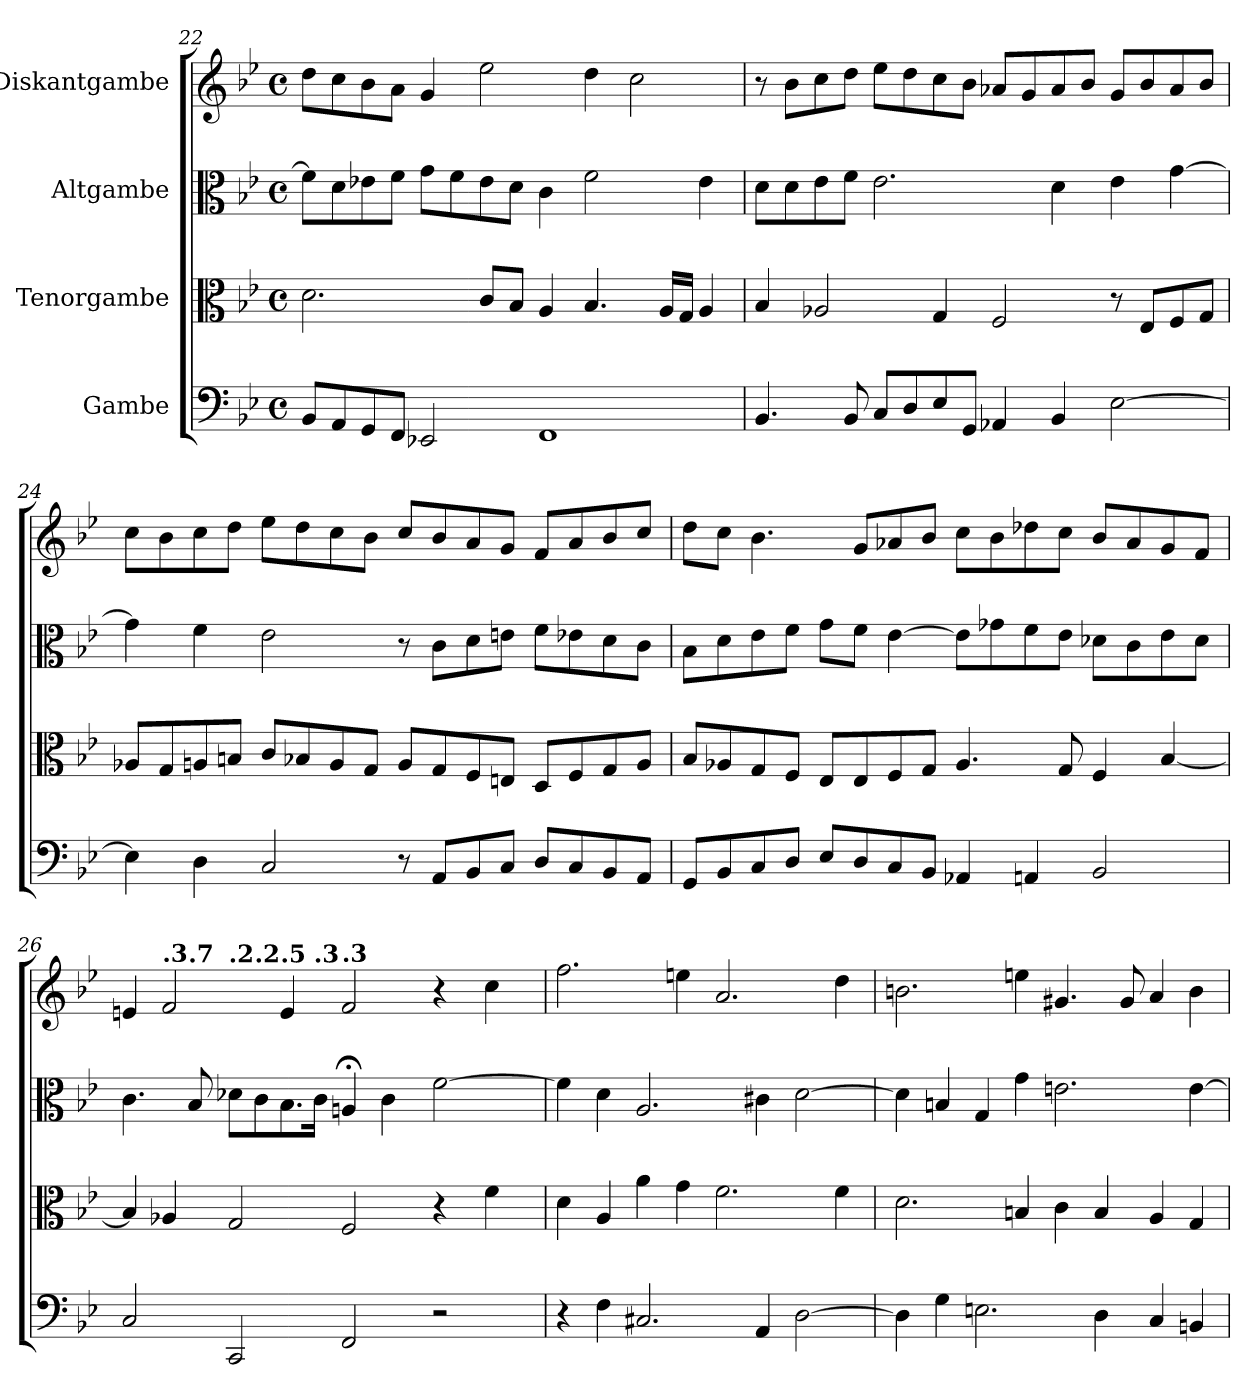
**kern	**kern	**kern	**kern
*part4	*part3	*part2	*part1
*staff4	*staff3	*staff2	*staff1
*I"Gambe	*I"Tenorgambe	*I"Altgambe	*I"Diskantgambe
*clefF4	*clefC3	*clefC3	*clefG2
*k[b-e-]	*k[b-e-]	*k[b-e-]	*k[b-e-]
*M4/2	*M4/2	*M4/2	*M4/2
*met(c)	*met(c)	*met(c)	*met(c)
=22	=22	=22	=22
8BB-/L	2.d\	8f\L]	8dd\L
8AA/	.	8d\	8cc\
8GG/	.	8e-X\	8b-\
8FF/J	.	8f\J	8a\J
2EE-X/	.	8g\L	4g/
.	.	8f\	.
.	8c/L	8e-\	2ee-\
.	8B-/J	8d\J	.
1FF	4A/	4c\	.
.	4.B-/	2f\	4dd\
.	.	.	2cc\
.	16A/LL	.	.
.	16G/JJ	.	.
.	4A/	4e-\	.
=23	=23	=23	=23
4.BB-/	4B-/	8d\L	8r
.	.	8d\	8b-\L
.	2A-X/	8e-\	8cc\
8BB-/	.	8f\J	8dd\J
8C/L	.	2.e-\	8ee-\L
8D/	.	.	8dd\
8E-/	4G/	.	8cc\
8GG/J	.	.	8b-\J
4AA-X/	2F/	.	8a-X/L
.	.	.	8g/
4BB-/	.	4d\	8a-/
.	.	.	8b-/J
[2E-\	8r	4e-\	8g/L
.	8E-/L	.	8b-/
.	8F/	[4g\	8a-/
.	8G/J	.	8b-/J
=24	=24	=24	=24
4E-\]	8A-X/L	4g\]	8cc\L
.	8G/	.	8b-\
4D\	8An/	4f\	8cc\
.	8Bn/J	.	8dd\J
2C/	8c/L	2e-\	8ee-\L
.	8B-X/	.	8dd\
.	8A/	.	8cc\
.	8G/J	.	8b-\J
8r	8A/L	8r	8cc/L
8AA/L	8G/	8c\L	8b-/
8BB-/	8F/	8d\	8a/
8C/J	8En/J	8en\J	8g/J
8D/L	8D/L	8f\L	8f/L
8C/	8F/	8e-X\	8a/
8BB-/	8G/	8d\	8b-/
8AA/J	8A/J	8c\J	8cc/J
!!LO:LB:g=z
=25	=25	=25	=25
8GG/L	8B-/L	8B-\L	8dd\L
8BB-/	8A-X/	8d\	8cc\J
8C/	8G/	8e-\	4.b-\
8D/J	8F/J	8f\J	.
8E-/L	8E-/L	8g\L	.
8D/	8E-/	8f\J	8g/L
8C/	8F/	[4e-\	8a-X/
8BB-/J	8G/J	.	8b-/J
4AA-X/	4.A-/	8e-\L]	8cc\L
.	.	8g-X\	8b-\
4AAn/	.	8f\	8dd-X\
.	8G/	8e-\J	8cc\J
2BB-/	4F/	8d-X\L	8b-/L
.	.	8c\	8a-/
.	[4B-/	8e-\	8g/
.	.	8d-\J	8f/J
=26	=26	=26	=26
*	*	*	*MM156
*	*	*	*^
*	*	*	*	*^
*	*	*	*	*	*^
*	*	*	*	*	*	*^
*	*	*	*	*	*	*	*^
2C/	4B-/]	4.c\	4en/	4.ryy	2ryy	2ryy	2...ryy	1ryy
*	*	*	*MM150	*	*	*	*	*
!	!	!	!LO:TX:a:B:t=.3	!	!	!	!	!
.	4A-X/	.	2f/	.	.	.	.	.
*	*	*	*MM144	*	*	*	*	*
!	!	!	!	!LO:TX:a:B:t=.7	!	!	!	!
.	.	8B-/	.	1ryy	.	.	.	.
*	*	*	*MM138	*	*	*	*	*
!	!	!	!	!	!LO:TX:a:B:t=.2	!	!	!
2CC/	2G/	8d-X\L	.	.	1.ryy	8ryy	.	.
*	*	*	*MM130	*	*	*	*	*
!	!	!	!	!	!	!LO:TX:a:B:t=.2	!	!
.	.	8c\	.	.	.	1ryy	.	.
*	*	*	*MM120	*	*	*	*	*
!	!	!	!LO:TX:a:B:t=.5	!	!	!	!	!
.	.	8.B-\	4e/	.	.	.	.	.
*	*	*	*MM104	*	*	*	*	*
!	!	!	!	!	!	!	!LO:TX:a:B:t=.3	!
.	.	16c\Jk	.	.	.	.	1ryy	.
*	*	*	*MM98	*	*	*	*	*
!	!	!	!LO:TX:a:B:t=.3	!	!	!	!	!
2FF/	2F/	4An;</	2f/	.	.	.	.	4ryy
*	*	*	*MM72	*	*	*	*	*
.	.	4c\	.	.	.	.	.	2.ryy
.	.	.	.	2ryy	.	.	.	.
2r	4r	[2f\	4r	.	.	.	.	.
.	.	.	.	.	.	4.ryy	.	.
.	4f\	.	4cc\	.	.	.	.	.
.	.	.	.	8ryy	.	.	.	.
.	.	.	.	.	.	.	16ryy	.
*	*	*	*v	*v	*v	*v	*v	*v
=27	=27	=27	=27
4r	4d\	4f\]	2.ff\
4F\	4A/	4d\	.
2.C#X/	4a\	2.A/	.
.	4g\	.	4een\
.	2.f\	.	2.a/
4AA/	.	4c#X\	.
[2D\	.	[2d\	.
.	4f\	.	4dd\
=28	=28	=28	=28
4D\]	2.d\	4d\]	2.bn\
4G\	.	4Bn/	.
2.En\	.	4G/	.
.	4Bn/	4g\	4een\
.	4c\	2.en\	4.g#X/
4D\	4B/	.	.
.	.	.	8g#/
4C/	4A/	.	4a/
4BBn/	4G/	[4e\	4b\
=	=	=	=
*-	*-	*-	*-
